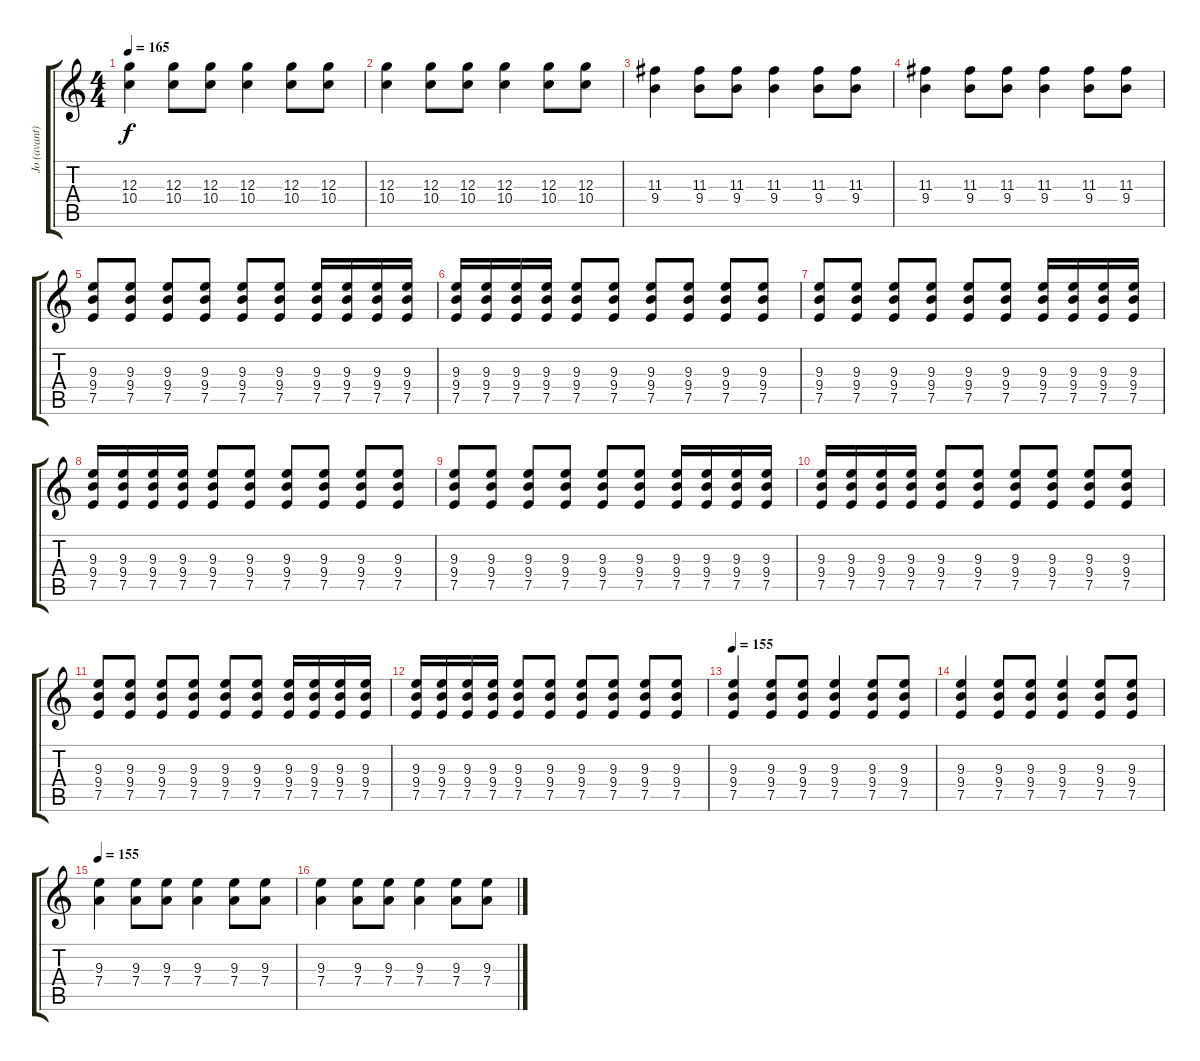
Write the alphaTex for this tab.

\track ("Jo (avant) Tony (maintenant)" "Jo (avant)") {instrument overdrivenguitar}
\staff {score tabs}
\tuning (E4 B3 G3 D3 A2 E2) {hide}
\ts (4 4)
\tempo 165
\clef g2
\ks c
(12.3 10.4).4{dy f} (12.3 10.4).8 (12.3 10.4).8 (12.3 10.4).4 (12.3 10.4).8 (12.3 10.4).8 |
(12.3 10.4).4 (12.3 10.4).8 (12.3 10.4).8 (12.3 10.4).4 (12.3 10.4).8 (12.3 10.4).8 |
(11.3 9.4).4 (11.3 9.4).8 (11.3 9.4).8 (11.3 9.4).4 (11.3 9.4).8 (11.3 9.4).8 |
(11.3 9.4).4 (11.3 9.4).8 (11.3 9.4).8 (11.3 9.4).4 (11.3 9.4).8 (11.3 9.4).8 |
(9.3 9.4 7.5).8 (9.3 9.4 7.5).8 (9.3 9.4 7.5).8 (9.3 9.4 7.5).8 (9.3 9.4 7.5).8 (9.3 9.4 7.5).8 (9.3 9.4 7.5).16 (9.3 9.4 7.5).16 (9.3 9.4 7.5).16 (9.3 9.4 7.5).16 |
(9.3 9.4 7.5).16 (9.3 9.4 7.5).16 (9.3 9.4 7.5).16 (9.3 9.4 7.5).16 (9.3 9.4 7.5).8 (9.3 9.4 7.5).8 (9.3 9.4 7.5).8 (9.3 9.4 7.5).8 (9.3 9.4 7.5).8 (9.3 9.4 7.5).8 |
(9.3 9.4 7.5).8 (9.3 9.4 7.5).8 (9.3 9.4 7.5).8 (9.3 9.4 7.5).8 (9.3 9.4 7.5).8 (9.3 9.4 7.5).8 (9.3 9.4 7.5).16 (9.3 9.4 7.5).16 (9.3 9.4 7.5).16 (9.3 9.4 7.5).16 |
(9.3 9.4 7.5).16 (9.3 9.4 7.5).16 (9.3 9.4 7.5).16 (9.3 9.4 7.5).16 (9.3 9.4 7.5).8 (9.3 9.4 7.5).8 (9.3 9.4 7.5).8 (9.3 9.4 7.5).8 (9.3 9.4 7.5).8 (9.3 9.4 7.5).8 |
(9.3 9.4 7.5).8 (9.3 9.4 7.5).8 (9.3 9.4 7.5).8 (9.3 9.4 7.5).8 (9.3 9.4 7.5).8 (9.3 9.4 7.5).8 (9.3 9.4 7.5).16 (9.3 9.4 7.5).16 (9.3 9.4 7.5).16 (9.3 9.4 7.5).16 |
(9.3 9.4 7.5).16 (9.3 9.4 7.5).16 (9.3 9.4 7.5).16 (9.3 9.4 7.5).16 (9.3 9.4 7.5).8 (9.3 9.4 7.5).8 (9.3 9.4 7.5).8 (9.3 9.4 7.5).8 (9.3 9.4 7.5).8 (9.3 9.4 7.5).8 |
(9.3 9.4 7.5).8 (9.3 9.4 7.5).8 (9.3 9.4 7.5).8 (9.3 9.4 7.5).8 (9.3 9.4 7.5).8 (9.3 9.4 7.5).8 (9.3 9.4 7.5).16 (9.3 9.4 7.5).16 (9.3 9.4 7.5).16 (9.3 9.4 7.5).16 |
(9.3 9.4 7.5).16 (9.3 9.4 7.5).16 (9.3 9.4 7.5).16 (9.3 9.4 7.5).16 (9.3 9.4 7.5).8 (9.3 9.4 7.5).8 (9.3 9.4 7.5).8 (9.3 9.4 7.5).8 (9.3 9.4 7.5).8 (9.3 9.4 7.5).8 |
\tempo 155
(9.3 9.4 7.5).4{volume 13} (9.3 9.4 7.5).8 (9.3 9.4 7.5).8 (9.3 9.4 7.5).4 (9.3 9.4 7.5).8 (9.3 9.4 7.5).8 |
(9.3 9.4 7.5).4 (9.3 9.4 7.5).8 (9.3 9.4 7.5).8 (9.3 9.4 7.5).4 (9.3 9.4 7.5).8 (9.3 9.4 7.5).8 |
\tempo 155
(9.3 7.4).4{volume 13} (9.3 7.4).8 (9.3 7.4).8 (9.3 7.4).4 (9.3 7.4).8 (9.3 7.4).8 |
(9.3 7.4).4 (9.3 7.4).8 (9.3 7.4).8 (9.3 7.4).4 (9.3 7.4).8 (9.3 7.4).8
